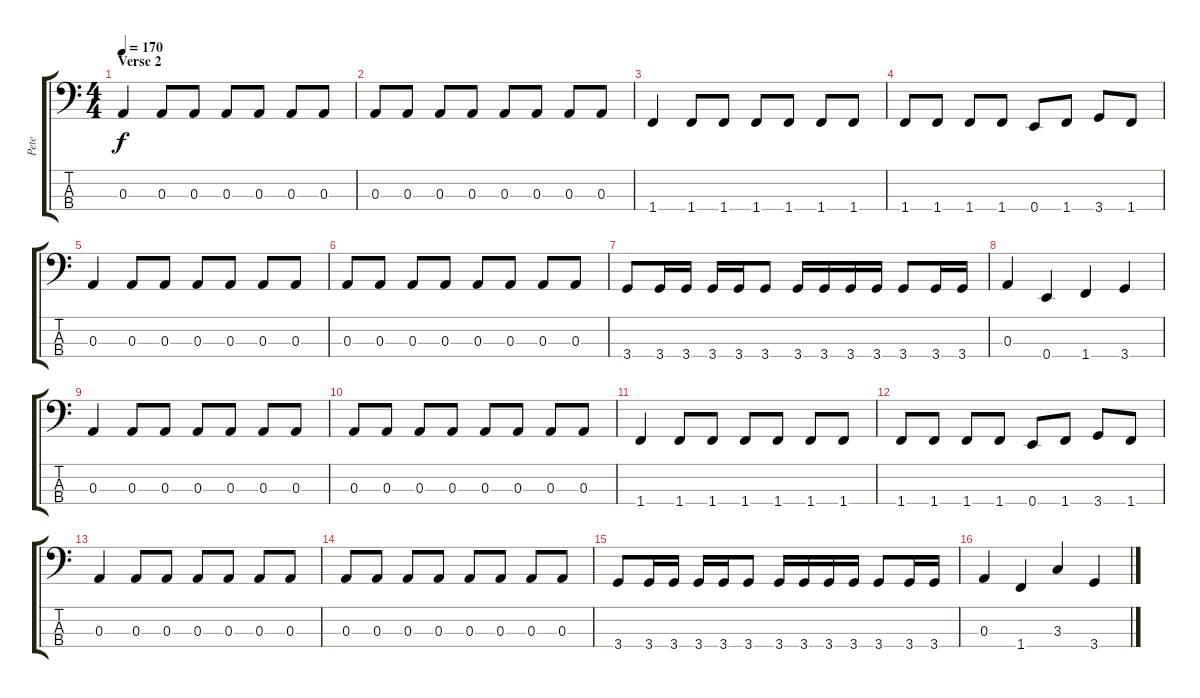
\track ("Pete" "Pete") {instrument electricbasspick}
\staff {score tabs}
\tuning (G2 D2 A1 E1) {hide}
\ts (4 4)
\section ("" "Verse 2")
\tempo 170
\clef f4
\ks c
0.3.4{dy f} 0.3.8 0.3.8 0.3.8 0.3.8 0.3.8 0.3.8 |
0.3.8 0.3.8 0.3.8 0.3.8 0.3.8 0.3.8 0.3.8 0.3.8 |
1.4.4 1.4.8 1.4.8 1.4.8 1.4.8 1.4.8 1.4.8 |
1.4.8 1.4.8 1.4.8 1.4.8 0.4.8 1.4.8 3.4.8 1.4.8 |
0.3.4 0.3.8 0.3.8 0.3.8 0.3.8 0.3.8 0.3.8 |
0.3.8 0.3.8 0.3.8 0.3.8 0.3.8 0.3.8 0.3.8 0.3.8 |
3.4.8 3.4.16 3.4.16 3.4.16 3.4.16 3.4.8 3.4.16 3.4.16 3.4.16 3.4.16 3.4.8 3.4.16 3.4.16 |
0.3.4 0.4.4 1.4.4 3.4.4 |
0.3.4 0.3.8 0.3.8 0.3.8 0.3.8 0.3.8 0.3.8 |
0.3.8 0.3.8 0.3.8 0.3.8 0.3.8 0.3.8 0.3.8 0.3.8 |
1.4.4 1.4.8 1.4.8 1.4.8 1.4.8 1.4.8 1.4.8 |
1.4.8 1.4.8 1.4.8 1.4.8 0.4.8 1.4.8 3.4.8 1.4.8 |
0.3.4 0.3.8 0.3.8 0.3.8 0.3.8 0.3.8 0.3.8 |
0.3.8 0.3.8 0.3.8 0.3.8 0.3.8 0.3.8 0.3.8 0.3.8 |
3.4.8 3.4.16 3.4.16 3.4.16 3.4.16 3.4.8 3.4.16 3.4.16 3.4.16 3.4.16 3.4.8 3.4.16 3.4.16 |
0.3.4 1.4.4 3.3.4 3.4.4
